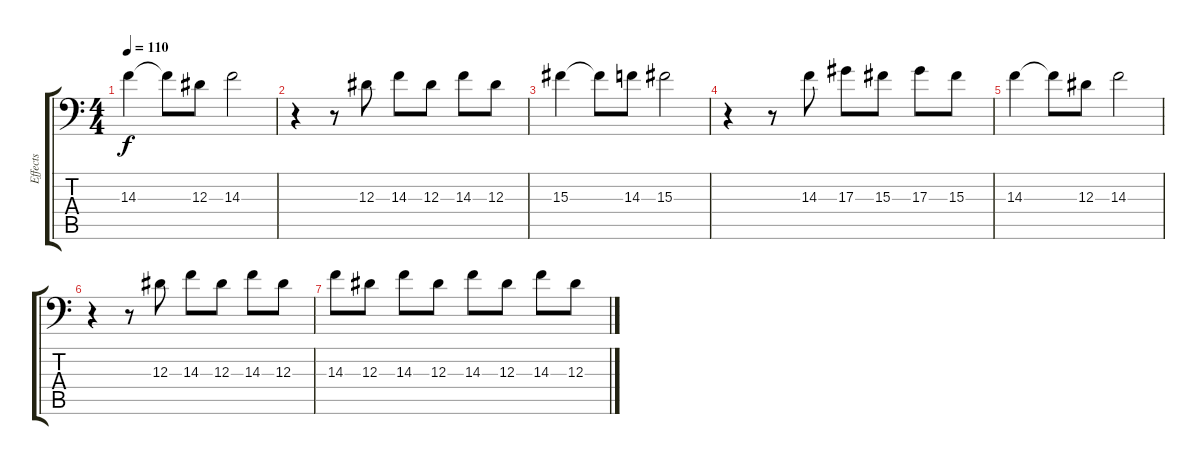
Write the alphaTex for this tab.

\track ("Effects" "Effects") {instrument pad1newage}
\staff {score tabs}
\tuning (C4 G3 Eb3 Bb2 F2 Bb1) {hide}
\ts (4 4)
\tempo 110
\clef f4
\ks c
14.3.4{dy f} 14.3{t}.8 12.3.8 14.3.2 |
r.4 r.8 12.3.8 14.3.8 12.3.8 14.3.8 12.3.8 |
15.3.4 15.3{t}.8 14.3.8 15.3.2 |
r.4 r.8 14.3.8 17.3.8 15.3.8 17.3.8 15.3.8 |
14.3.4 14.3{t}.8 12.3.8 14.3.2 |
r.4 r.8 12.3.8 14.3.8 12.3.8 14.3.8 12.3.8 |
14.3.8 12.3.8 14.3.8 12.3.8 14.3.8{volume 8} 12.3.8{volume 6} 14.3.8{volume 4} 12.3.8{volume 0}
